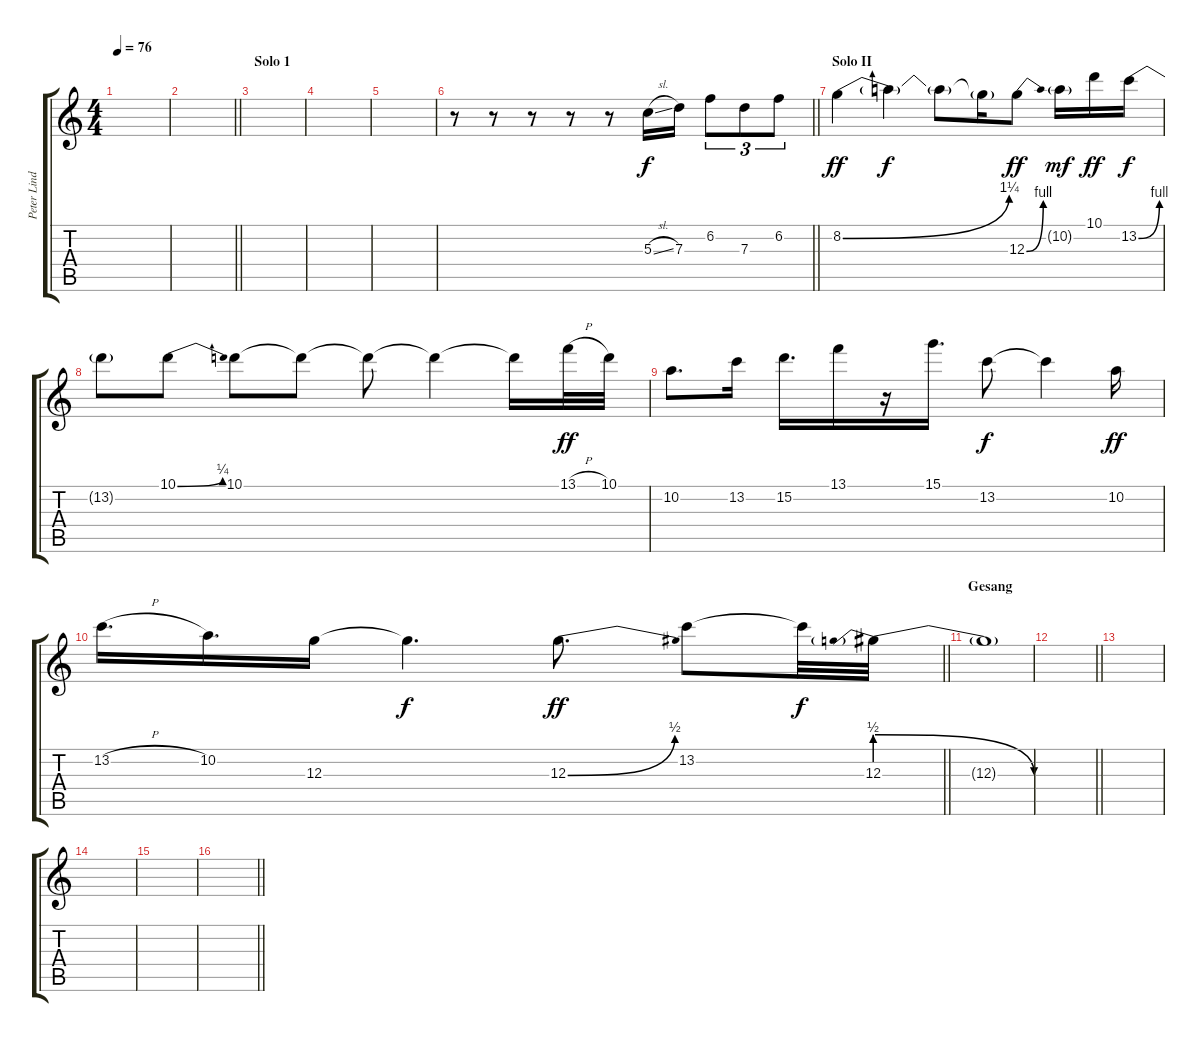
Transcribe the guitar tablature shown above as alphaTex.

\track ("Peter Lindgren" "Peter Lind") {instrument electricguitarjazz}
\staff {score tabs}
\tuning (E4 B3 G3 D3 A2 E2) {hide}
\ts (4 4)
\tempo 76
\clef g2
\ks c
|
\barLineRight lightlight
|
\section ("" "Solo 1")
|
|
|
\barLineRight lightlight
r.8{balance 12} r.8 r.8 r.8 r.8 5.3{sl}.16 7.3.16 6.2.8{tu (3 2)} 7.3.8{tu (3 2)} 6.2.8{tu (3 2) dy f} |
\section ("" "Solo II")
8.2{be (bend 0 0 60 5)}.4{dy ff} 8.2{t}.4{dy f} 8.2{t}.8 8.2{t}.16 12.3{be (bend 0 0 60 4)}.8{dy ff} 10.2{g}.16{dy mf} 10.1.16{dy ff} 13.2{be (bend 0 0 60 4)}.16{dy f} |
13.2{t}.8 10.1{be (bend 0 0 60 1)}.8 10.1.8 10.1{t}.8 10.1{t}.8 10.1{t}.4 10.1{t}.16 13.1{h}.32{dy ff} 10.1.32 |
10.2.8{d} 13.2.16 15.2.16{d} 13.1.16 r.16 15.1.16{d} 13.2.8{dy f} 13.2{t}.4 10.2.16{dy ff} |
\barLineRight lightlight
13.2{h}.16{d} 10.2.16{d} 12.3.16 12.3{t}.4{d dy f} 12.3{be (bend 0 0 60 2)}.8{d dy ff} 13.2.8 13.2{t}.32{dy f} 12.3{be (prebendrelease 0 2 60 0)}.32 |
\section ("" "Gesang")
12.3{t}.1 |
\barLineRight lightlight
|
|
|
|
\barLineRight lightlight
